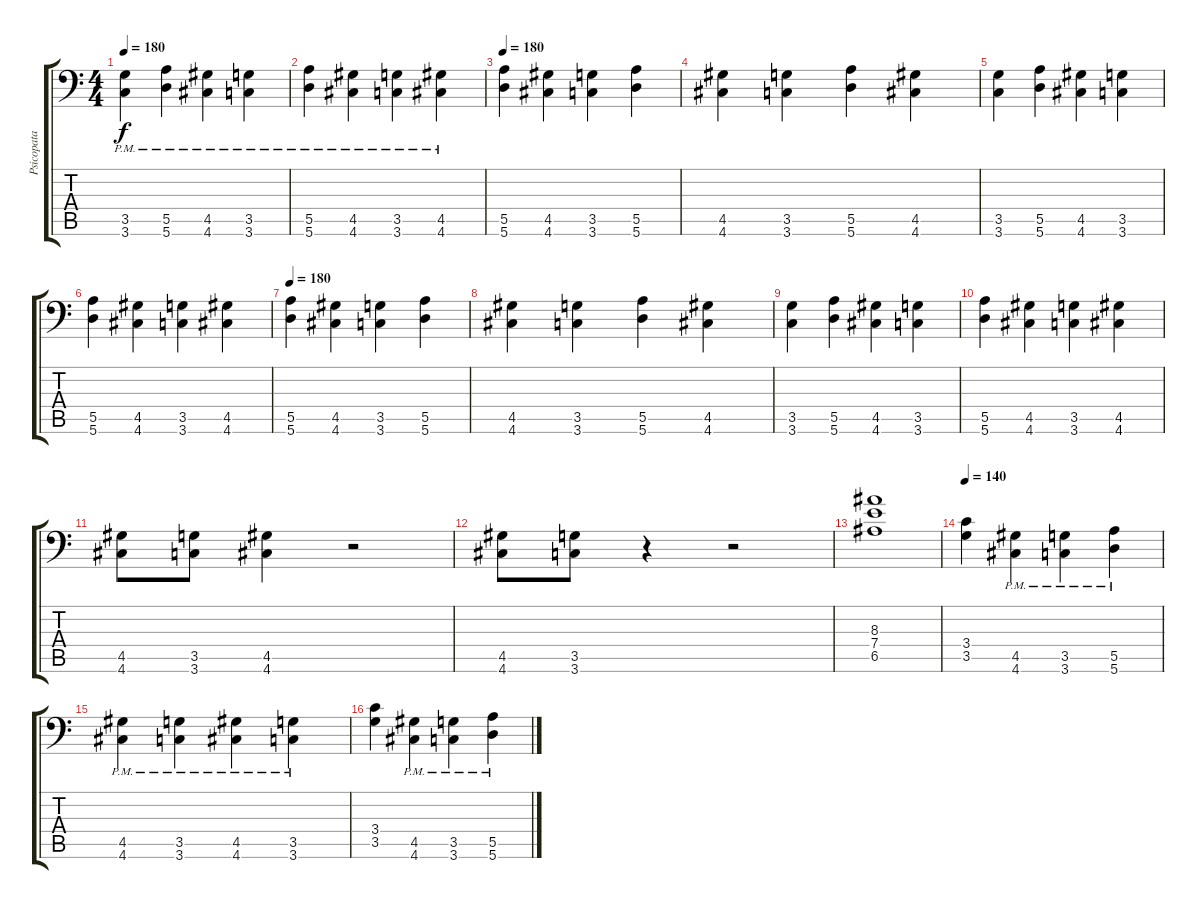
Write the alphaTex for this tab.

\track ("Psicopata Slam" "Psicopata ") {instrument distortionguitar}
\staff {score tabs}
\tuning (B3 Gb3 D3 A2 E2 A1) {hide}
\ts (4 4)
\tempo 180
\clef f4
\ks c
(3.5{pm} 3.6{pm}).4{dy f} (5.5{pm} 5.6{pm}).4 (4.5{pm} 4.6{pm}).4 (3.5{pm} 3.6{pm}).4 |
(5.5{pm} 5.6{pm}).4 (4.5{pm} 4.6{pm}).4 (3.5{pm} 3.6{pm}).4 (4.5{pm} 4.6{pm}).4 |
\tempo 180
(5.5 5.6).4 (4.5 4.6).4 (3.5 3.6).4 (5.5 5.6).4 |
(4.5 4.6).4 (3.5 3.6).4 (5.5 5.6).4 (4.5 4.6).4 |
(3.5 3.6).4 (5.5 5.6).4 (4.5 4.6).4 (3.5 3.6).4 |
(5.5 5.6).4 (4.5 4.6).4 (3.5 3.6).4 (4.5 4.6).4 |
\tempo 180
(5.5 5.6).4 (4.5 4.6).4 (3.5 3.6).4 (5.5 5.6).4 |
(4.5 4.6).4 (3.5 3.6).4 (5.5 5.6).4 (4.5 4.6).4 |
(3.5 3.6).4 (5.5 5.6).4 (4.5 4.6).4 (3.5 3.6).4 |
(5.5 5.6).4 (4.5 4.6).4 (3.5 3.6).4 (4.5 4.6).4 |
(4.5 4.6).8 (3.5 3.6).8 (4.5 4.6).4 r.2 |
(4.5 4.6).8 (3.5 3.6).8 r.4 r.2 |
(8.3 7.4 6.5).1 |
\tempo 140
(3.4 3.5).4 (4.5{pm} 4.6{pm}).4 (3.5{pm} 3.6{pm}).4 (5.5{pm} 5.6{pm}).4 |
(4.5{pm} 4.6{pm}).4 (3.5{pm} 3.6{pm}).4 (4.5{pm} 4.6{pm}).4 (3.5{pm} 3.6{pm}).4 |
(3.4 3.5).4 (4.5{pm} 4.6{pm}).4 (3.5{pm} 3.6{pm}).4 (5.5{pm} 5.6{pm}).4
